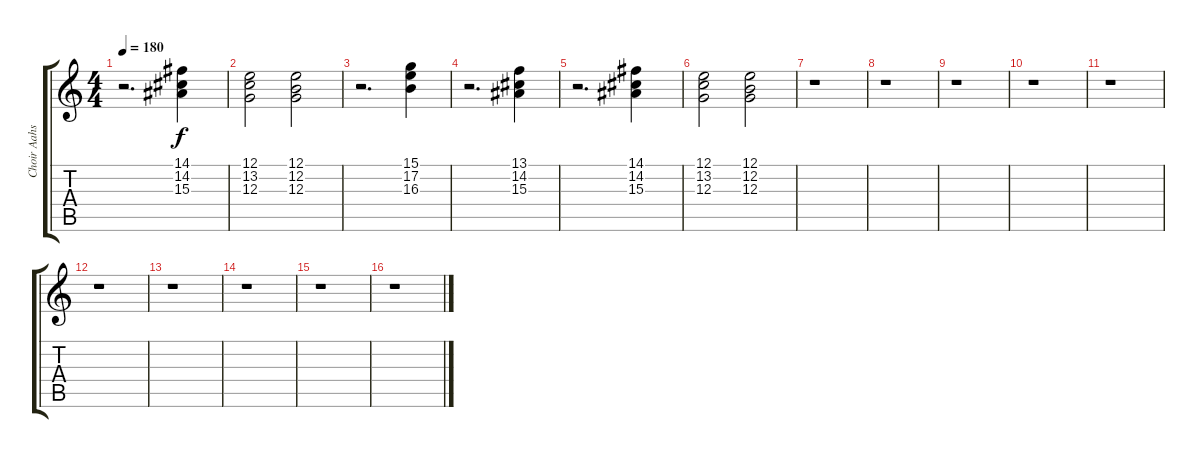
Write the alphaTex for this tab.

\track ("Choir Aahs" "Choir Aahs") {instrument choiraahs}
\staff {score tabs}
\tuning (E4 B3 G3 D3 A2 E2) {hide}
\ts (4 4)
\tempo 180
\clef g2
\ks c
r.2{d dy f} (14.1 14.2 15.3).4 |
(12.1 13.2 12.3).2 (12.1 12.2 12.3).2 |
r.2{d} (15.1 17.2 16.3).4 |
r.2{d} (13.1 14.2 15.3).4 |
r.2{d} (14.1 14.2 15.3).4 |
(12.1 13.2 12.3).2 (12.1 12.2 12.3).2 |
r.1 |
r.1 |
r.1 |
r.1 |
r.1 |
r.1 |
r.1 |
r.1 |
r.1 |
r.1
